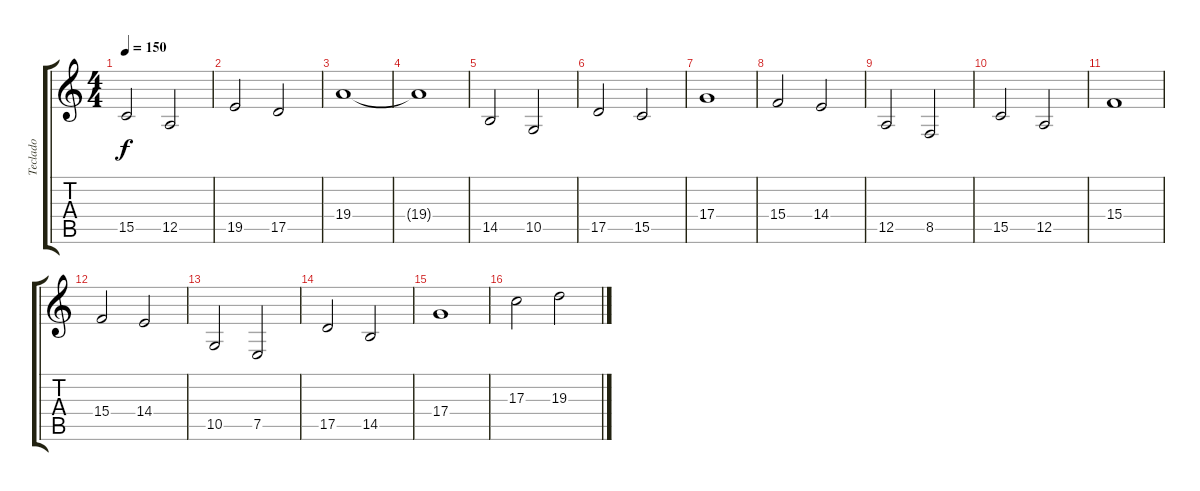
\track ("Teclado" "Teclado") {instrument stringensemble1}
\staff {score tabs}
\tuning (E4 B3 G3 D3 A2 E2) {hide}
\ts (4 4)
\tempo 150
\clef g2
\ks c
15.5.2{dy f} 12.5.2 |
19.5.2 17.5.2 |
19.4.1 |
19.4{t}.1 |
14.5.2 10.5.2 |
17.5.2 15.5.2 |
17.4.1 |
15.4.2 14.4.2 |
12.5.2 8.5.2 |
15.5.2 12.5.2 |
15.4.1 |
15.4.2 14.4.2 |
10.5.2 7.5.2 |
17.5.2 14.5.2 |
17.4.1 |
17.3.2 19.3.2
